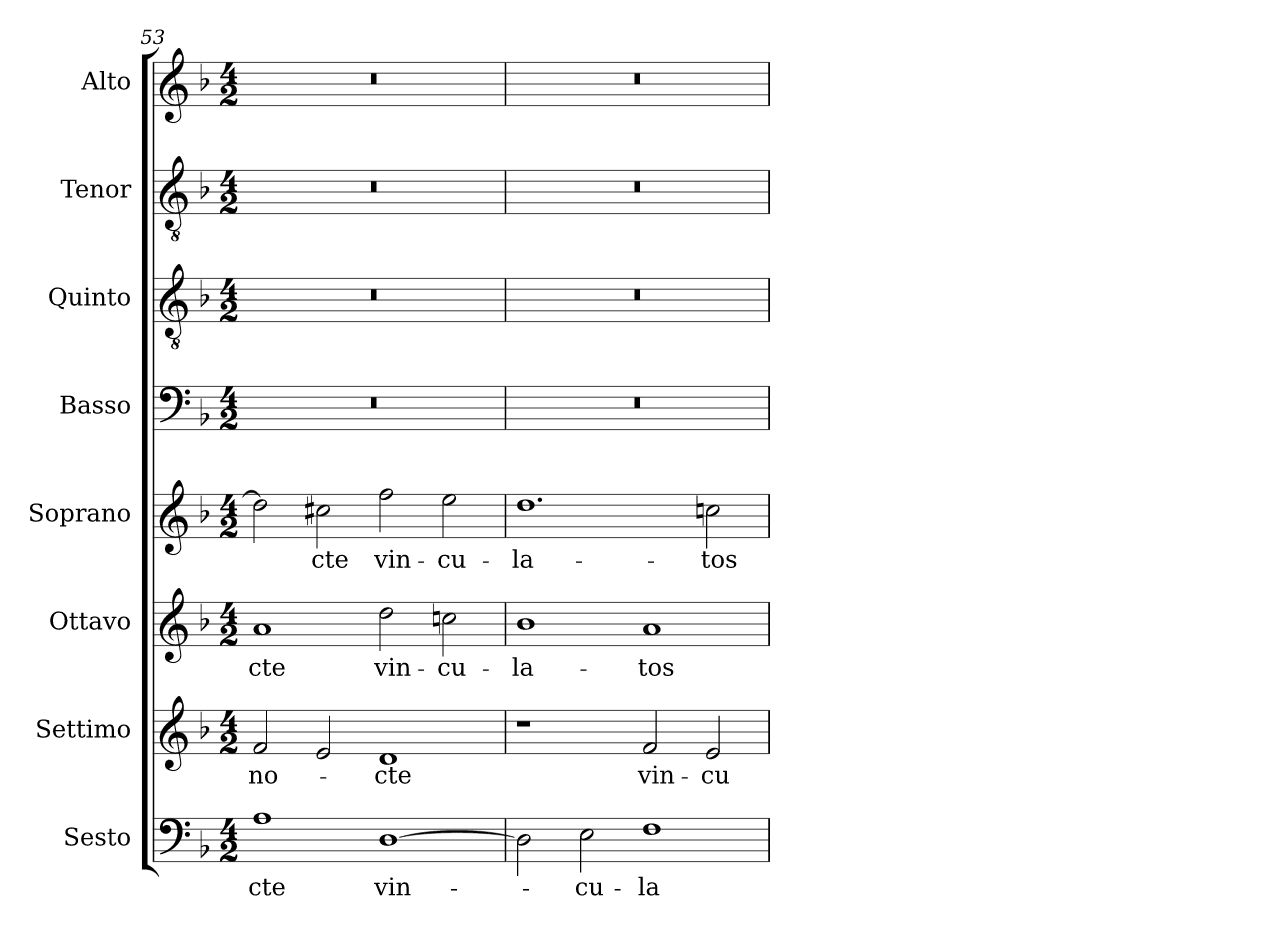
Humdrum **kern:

**kern	**text	**kern	**text	**kern	**text	**kern	**text	**kern	**kern	**kern	**kern
*part8	*part8	*part7	*part7	*part6	*part6	*part5	*part5	*part4	*part3	*part2	*part1
*staff8	*staff8	*staff7	*staff7	*staff6	*staff6	*staff5	*staff5	*staff4	*staff3	*staff2	*staff1
*I"Sesto	*	*I"Settimo	*	*I"Ottavo	*	*I"Soprano	*	*I"Basso	*I"Quinto	*I"Tenor	*I"Alto
*I'Ss.	*	*I'St.	*	*I'Ot.	*	*I'S.	*	*I'B.	*I'Q.	*I'T.	*I'A.
*clefF4	*	*clefG2	*	*clefG2	*	*clefG2	*	*clefF4	*clefGv2	*clefGv2	*clefG2
*	*	*	*	*	*	*	*	*	*ITrd7c12	*ITrd7c12	*
*k[b-]	*	*k[b-]	*	*k[b-]	*	*k[b-]	*	*k[b-]	*k[b-]	*k[b-]	*k[b-]
*F:	*	*F:	*	*F:	*	*F:	*	*F:	*F:	*F:	*F:
*M4/2	*	*M4/2	*	*M4/2	*	*M4/2	*	*M4/2	*M4/2	*M4/2	*M4/2
=53	=53	=53	=53	=53	=53	=53	=53	=53	=53	=53	=53
!	!LO:LY:b:color=#000000	!	!	!	!	!	!	!	!	!	!
!	!	!	!LO:LY:b:color=#000000	!	!	!	!	!	!	!	!
!	!	!	!	!	!LO:LY:b:color=#000000	!	!	!LO:N:vis=1	!LO:N:vis=1	!LO:N:vis=1	!LO:N:vis=1
1Ai	-cte	2fi/	no-	1ai	-cte	2ddi\]	.	0r	0r	0r	0r
!	!	!	!	!	!	!	!LO:LY:b:color=#000000	!	!	!	!
.	.	2ei/	.	.	.	2cc#Xi\	-cte	.	.	.	.
!	!LO:LY:b:color=#000000	!	!	!	!	!	!	!	!	!	!
!	!	!	!LO:LY:b:color=#000000	!	!	!	!	!	!	!	!
!	!	!	!	!	!LO:LY:b:color=#000000	!	!	!	!	!	!
!	!	!	!	!	!	!	!LO:LY:b:color=#000000	!	!	!	!
[1Di	vin-	1di	-cte	2ddi\	vin-	2ffi\	vin-	.	.	.	.
!	!	!	!	!	!LO:LY:b:color=#000000	!	!	!	!	!	!
!	!	!	!	!	!	!	!LO:LY:b:color=#000000	!	!	!	!
.	.	.	.	2ccni\	-cu-	2eei\	-cu-	.	.	.	.
=54	=54	=54	=54	=54	=54	=54	=54	=54	=54	=54	=54
!	!	!	!	!	!LO:LY:b:color=#000000	!	!	!	!	!	!
!	!	!	!	!	!	!	!LO:LY:b:color=#000000	!LO:N:vis=1	!LO:N:vis=1	!LO:N:vis=1	!LO:N:vis=1
2Di\]	.	1r	.	1b-i	-la-	1.ddi	-la-	0r	0r	0r	0r
!	!LO:LY:b:color=#000000	!	!	!	!	!	!	!	!	!	!
2Ei\	-cu-	.	.	.	.	.	.	.	.	.	.
!	!LO:LY:b:color=#000000	!	!	!	!	!	!	!	!	!	!
!	!	!	!LO:LY:b:color=#000000	!	!	!	!	!	!	!	!
!	!	!	!	!	!LO:LY:b:color=#000000	!	!	!	!	!	!
1Fi	-la-	2fi/	vin-	1ai	-tos	.	.	.	.	.	.
!	!	!	!LO:LY:b:color=#000000	!	!	!	!	!	!	!	!
!	!	!	!	!	!	!	!LO:LY:b:color=#000000	!	!	!	!
.	.	2ei/	-cu-	.	.	2ccni\	-tos	.	.	.	.
=	=	=	=	=	=	=	=	=	=	=	=
*-	*-	*-	*-	*-	*-	*-	*-	*-	*-	*-	*-
